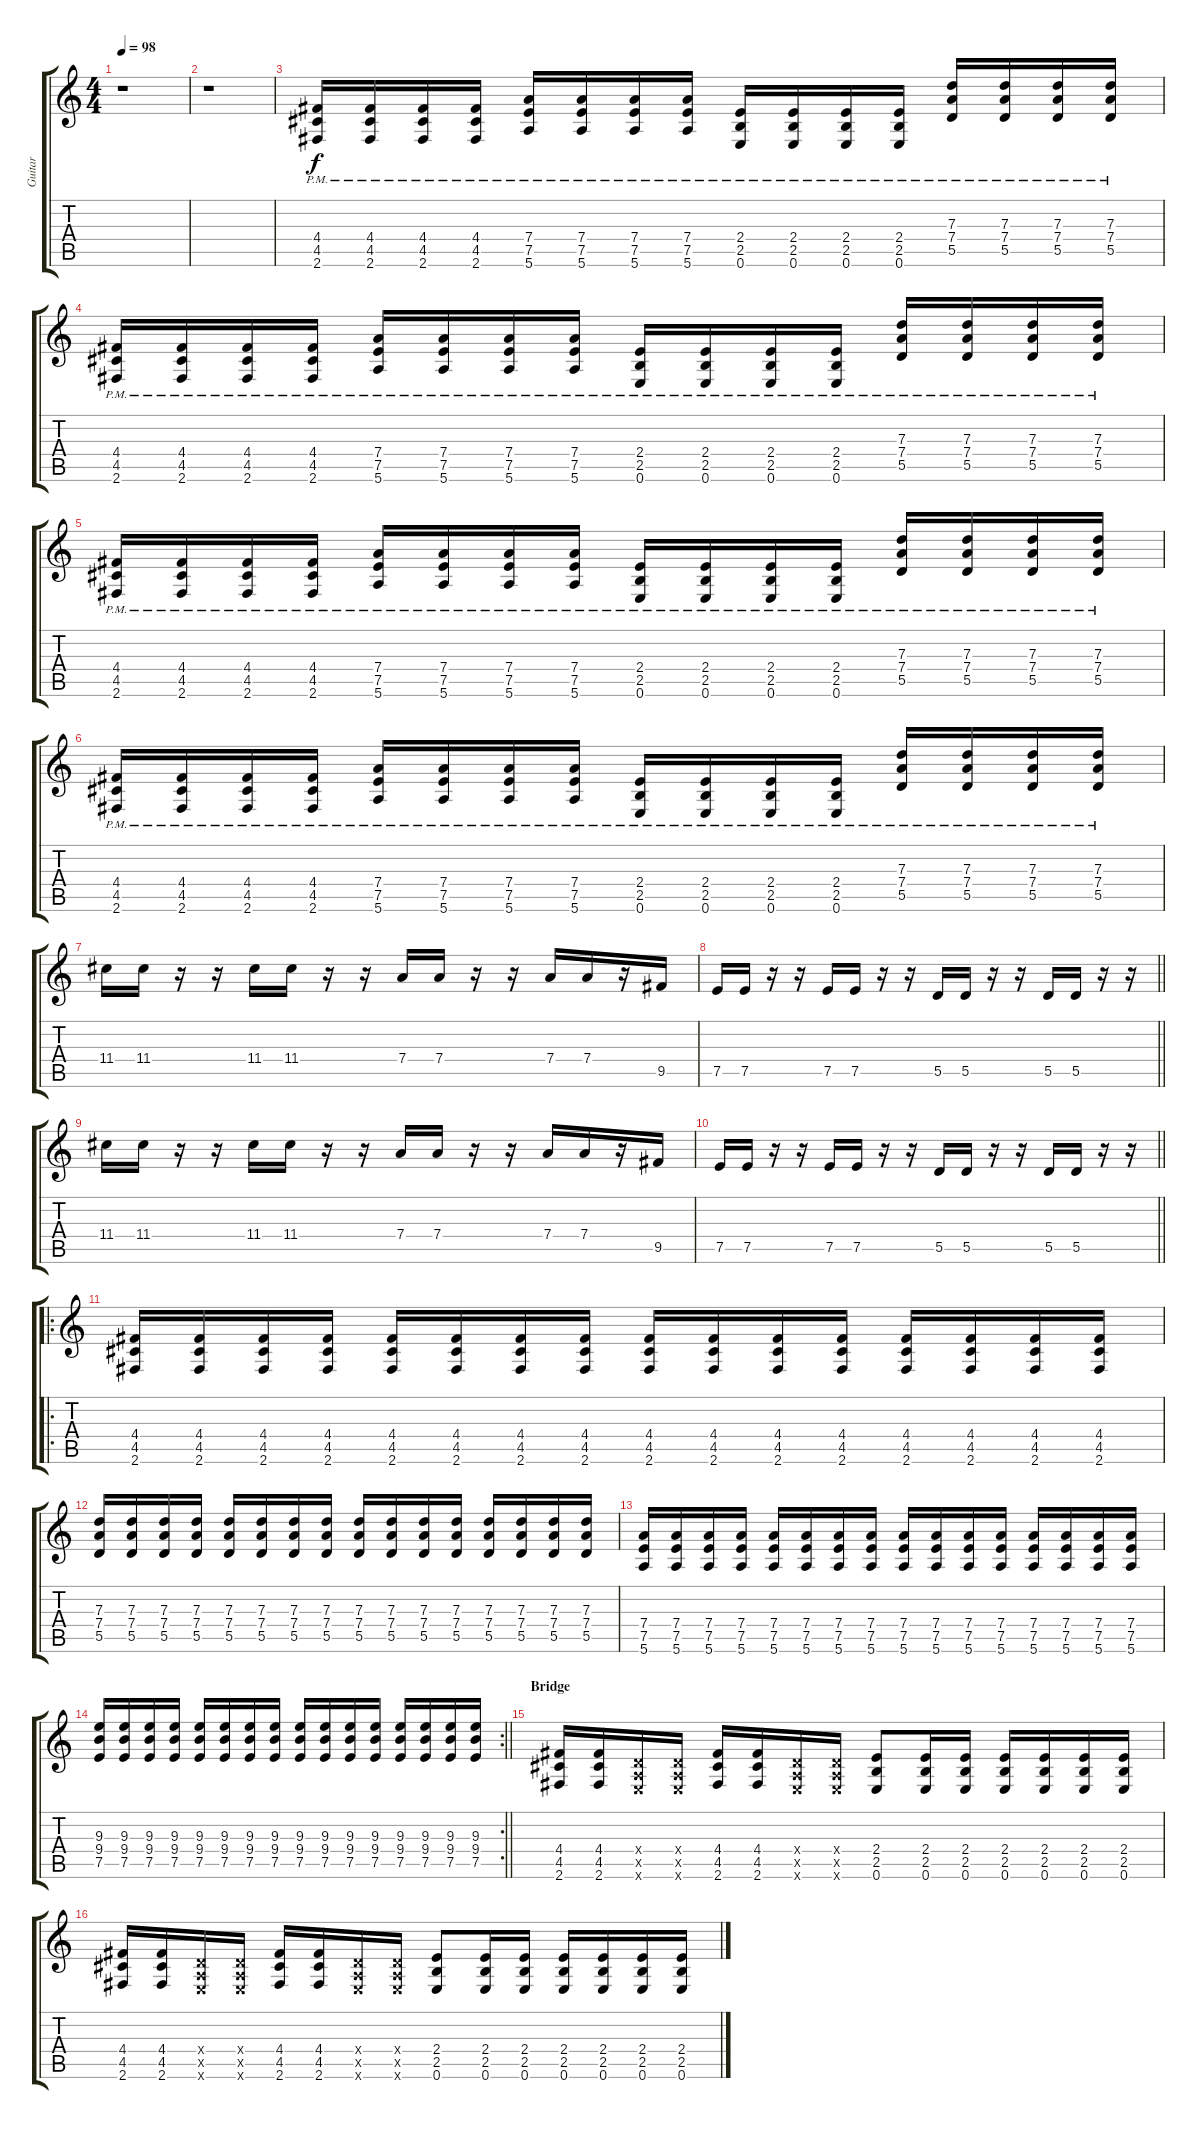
\track ("Guitar" "Guitar") {instrument distortionguitar}
\staff {score tabs}
\tuning (E4 B3 G3 D3 A2 E2) {hide}
\ts (4 4)
\tempo 98
\clef g2
\ks c
r.1{dy f} |
r.1 |
(4.4{pm} 4.5{pm} 2.6{pm}).16 (4.4{pm} 4.5{pm} 2.6{pm}).16 (4.4{pm} 4.5{pm} 2.6{pm}).16 (4.4{pm} 4.5{pm} 2.6{pm}).16 (7.4{pm} 7.5{pm} 5.6{pm}).16 (7.4{pm} 7.5{pm} 5.6{pm}).16 (7.4{pm} 7.5{pm} 5.6{pm}).16 (7.4{pm} 7.5{pm} 5.6{pm}).16 (2.4{pm} 2.5{pm} 0.6{pm}).16 (2.4{pm} 2.5{pm} 0.6{pm}).16 (2.4{pm} 2.5{pm} 0.6{pm}).16 (2.4{pm} 2.5{pm} 0.6{pm}).16 (7.3{pm} 7.4{pm} 5.5{pm}).16 (7.3{pm} 7.4{pm} 5.5{pm}).16 (7.3{pm} 7.4{pm} 5.5{pm}).16 (7.3{pm} 7.4{pm} 5.5{pm}).16 |
(4.4{pm} 4.5{pm} 2.6{pm}).16 (4.4{pm} 4.5{pm} 2.6{pm}).16 (4.4{pm} 4.5{pm} 2.6{pm}).16 (4.4{pm} 4.5{pm} 2.6{pm}).16 (7.4{pm} 7.5{pm} 5.6{pm}).16 (7.4{pm} 7.5{pm} 5.6{pm}).16 (7.4{pm} 7.5{pm} 5.6{pm}).16 (7.4{pm} 7.5{pm} 5.6{pm}).16 (2.4{pm} 2.5{pm} 0.6{pm}).16 (2.4{pm} 2.5{pm} 0.6{pm}).16 (2.4{pm} 2.5{pm} 0.6{pm}).16 (2.4{pm} 2.5{pm} 0.6{pm}).16 (7.3{pm} 7.4{pm} 5.5{pm}).16 (7.3{pm} 7.4{pm} 5.5{pm}).16 (7.3{pm} 7.4{pm} 5.5{pm}).16 (7.3{pm} 7.4{pm} 5.5{pm}).16 |
(4.4{pm} 4.5{pm} 2.6{pm}).16 (4.4{pm} 4.5{pm} 2.6{pm}).16 (4.4{pm} 4.5{pm} 2.6{pm}).16 (4.4{pm} 4.5{pm} 2.6{pm}).16 (7.4{pm} 7.5{pm} 5.6{pm}).16 (7.4{pm} 7.5{pm} 5.6{pm}).16 (7.4{pm} 7.5{pm} 5.6{pm}).16 (7.4{pm} 7.5{pm} 5.6{pm}).16 (2.4{pm} 2.5{pm} 0.6{pm}).16 (2.4{pm} 2.5{pm} 0.6{pm}).16 (2.4{pm} 2.5{pm} 0.6{pm}).16 (2.4{pm} 2.5{pm} 0.6{pm}).16 (7.3{pm} 7.4{pm} 5.5{pm}).16 (7.3{pm} 7.4{pm} 5.5{pm}).16 (7.3{pm} 7.4{pm} 5.5{pm}).16 (7.3{pm} 7.4{pm} 5.5{pm}).16 |
(4.4{pm} 4.5{pm} 2.6{pm}).16 (4.4{pm} 4.5{pm} 2.6{pm}).16 (4.4{pm} 4.5{pm} 2.6{pm}).16 (4.4{pm} 4.5{pm} 2.6{pm}).16 (7.4{pm} 7.5{pm} 5.6{pm}).16 (7.4{pm} 7.5{pm} 5.6{pm}).16 (7.4{pm} 7.5{pm} 5.6{pm}).16 (7.4{pm} 7.5{pm} 5.6{pm}).16 (2.4{pm} 2.5{pm} 0.6{pm}).16 (2.4{pm} 2.5{pm} 0.6{pm}).16 (2.4{pm} 2.5{pm} 0.6{pm}).16 (2.4{pm} 2.5{pm} 0.6{pm}).16 (7.3{pm} 7.4{pm} 5.5{pm}).16 (7.3{pm} 7.4{pm} 5.5{pm}).16 (7.3{pm} 7.4{pm} 5.5{pm}).16 (7.3{pm} 7.4{pm} 5.5{pm}).16 |
11.4.16 11.4.16 r.16 r.16 11.4.16 11.4.16 r.16 r.16 7.4.16 7.4.16 r.16 r.16 7.4.16 7.4.16 r.16 9.5.16 |
\barLineRight lightlight
7.5.16 7.5.16 r.16 r.16 7.5.16 7.5.16 r.16 r.16 5.5.16 5.5.16 r.16 r.16 5.5.16 5.5.16 r.16 r.16 |
11.4.16 11.4.16 r.16 r.16 11.4.16 11.4.16 r.16 r.16 7.4.16 7.4.16 r.16 r.16 7.4.16 7.4.16 r.16 9.5.16 |
\barLineRight lightlight
7.5.16 7.5.16 r.16 r.16 7.5.16 7.5.16 r.16 r.16 5.5.16 5.5.16 r.16 r.16 5.5.16 5.5.16 r.16 r.16 |
\ro
(4.4 4.5 2.6).16 (4.4 4.5 2.6).16 (4.4 4.5 2.6).16 (4.4 4.5 2.6).16 (4.4 4.5 2.6).16 (4.4 4.5 2.6).16 (4.4 4.5 2.6).16 (4.4 4.5 2.6).16 (4.4 4.5 2.6).16 (4.4 4.5 2.6).16 (4.4 4.5 2.6).16 (4.4 4.5 2.6).16 (4.4 4.5 2.6).16 (4.4 4.5 2.6).16 (4.4 4.5 2.6).16 (4.4 4.5 2.6).16 |
(7.3 7.4 5.5).16 (7.3 7.4 5.5).16 (7.3 7.4 5.5).16 (7.3 7.4 5.5).16 (7.3 7.4 5.5).16 (7.3 7.4 5.5).16 (7.3 7.4 5.5).16 (7.3 7.4 5.5).16 (7.3 7.4 5.5).16 (7.3 7.4 5.5).16 (7.3 7.4 5.5).16 (7.3 7.4 5.5).16 (7.3 7.4 5.5).16 (7.3 7.4 5.5).16 (7.3 7.4 5.5).16 (7.3 7.4 5.5).16 |
(7.4 7.5 5.6).16 (7.4 7.5 5.6).16 (7.4 7.5 5.6).16 (7.4 7.5 5.6).16 (7.4 7.5 5.6).16 (7.4 7.5 5.6).16 (7.4 7.5 5.6).16 (7.4 7.5 5.6).16 (7.4 7.5 5.6).16 (7.4 7.5 5.6).16 (7.4 7.5 5.6).16 (7.4 7.5 5.6).16 (7.4 7.5 5.6).16 (7.4 7.5 5.6).16 (7.4 7.5 5.6).16 (7.4 7.5 5.6).16 |
\rc 2
\barLineRight lightlight
(9.3 9.4 7.5).16 (9.3 9.4 7.5).16 (9.3 9.4 7.5).16 (9.3 9.4 7.5).16 (9.3 9.4 7.5).16 (9.3 9.4 7.5).16 (9.3 9.4 7.5).16 (9.3 9.4 7.5).16 (9.3 9.4 7.5).16 (9.3 9.4 7.5).16 (9.3 9.4 7.5).16 (9.3 9.4 7.5).16 (9.3 9.4 7.5).16 (9.3 9.4 7.5).16 (9.3 9.4 7.5).16 (9.3 9.4 7.5).16 |
\section ("" "Bridge")
(4.4 4.5 2.6).16 (4.4 4.5 2.6).16 (0.4{x} 0.5{x} 0.6{x}).16 (0.4{x} 0.5{x} 0.6{x}).16 (4.4 4.5 2.6).16 (4.4 4.5 2.6).16 (0.4{x} 0.5{x} 0.6{x}).16 (0.4{x} 0.5{x} 0.6{x}).16 (2.4 2.5 0.6).8 (2.4 2.5 0.6).16 (2.4 2.5 0.6).16 (2.4 2.5 0.6).16 (2.4 2.5 0.6).16 (2.4 2.5 0.6).16 (2.4 2.5 0.6).16 |
(4.4 4.5 2.6).16 (4.4 4.5 2.6).16 (0.4{x} 0.5{x} 0.6{x}).16 (0.4{x} 0.5{x} 0.6{x}).16 (4.4 4.5 2.6).16 (4.4 4.5 2.6).16 (0.4{x} 0.5{x} 0.6{x}).16 (0.4{x} 0.5{x} 0.6{x}).16 (2.4 2.5 0.6).8 (2.4 2.5 0.6).16 (2.4 2.5 0.6).16 (2.4 2.5 0.6).16 (2.4 2.5 0.6).16 (2.4 2.5 0.6).16 (2.4 2.5 0.6).16
